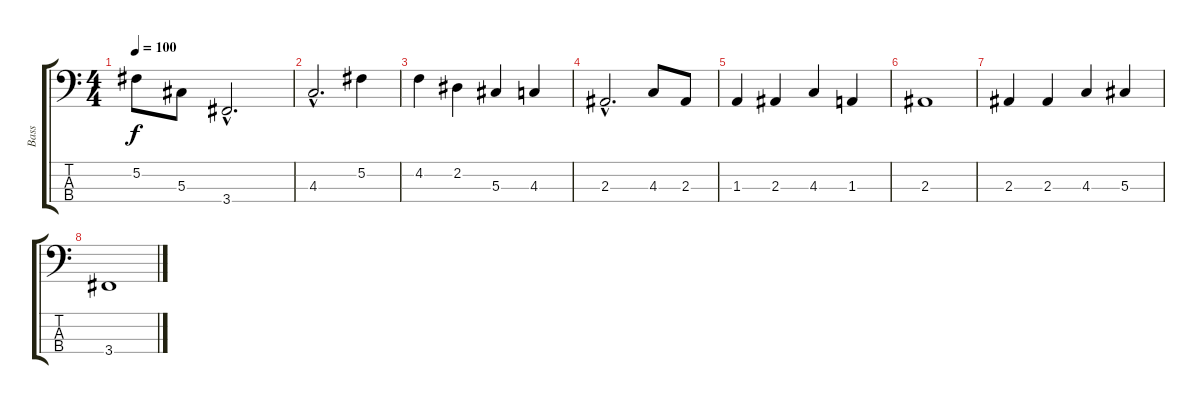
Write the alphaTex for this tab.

\track ("Bass" "Bass") {instrument electricbassfinger}
\staff {score tabs}
\tuning (Gb2 Db2 Ab1 Eb1) {hide}
\ts (4 4)
\tempo 100
\clef f4
\ks c
5.2.8{dy f} 5.3.8 3.4{hac}.2{d} |
4.3{hac}.2{d volume 7} 5.2.4 |
4.2.4 2.2.4 5.3.4 4.3.4 |
2.3{hac}.2{d} 4.3.8 2.3.8 |
1.3.4 2.3.4 4.3.4 1.3.4 |
2.3.1{volume 0} |
2.3.4 2.3.4 4.3.4 5.3.4 |
3.4.1
